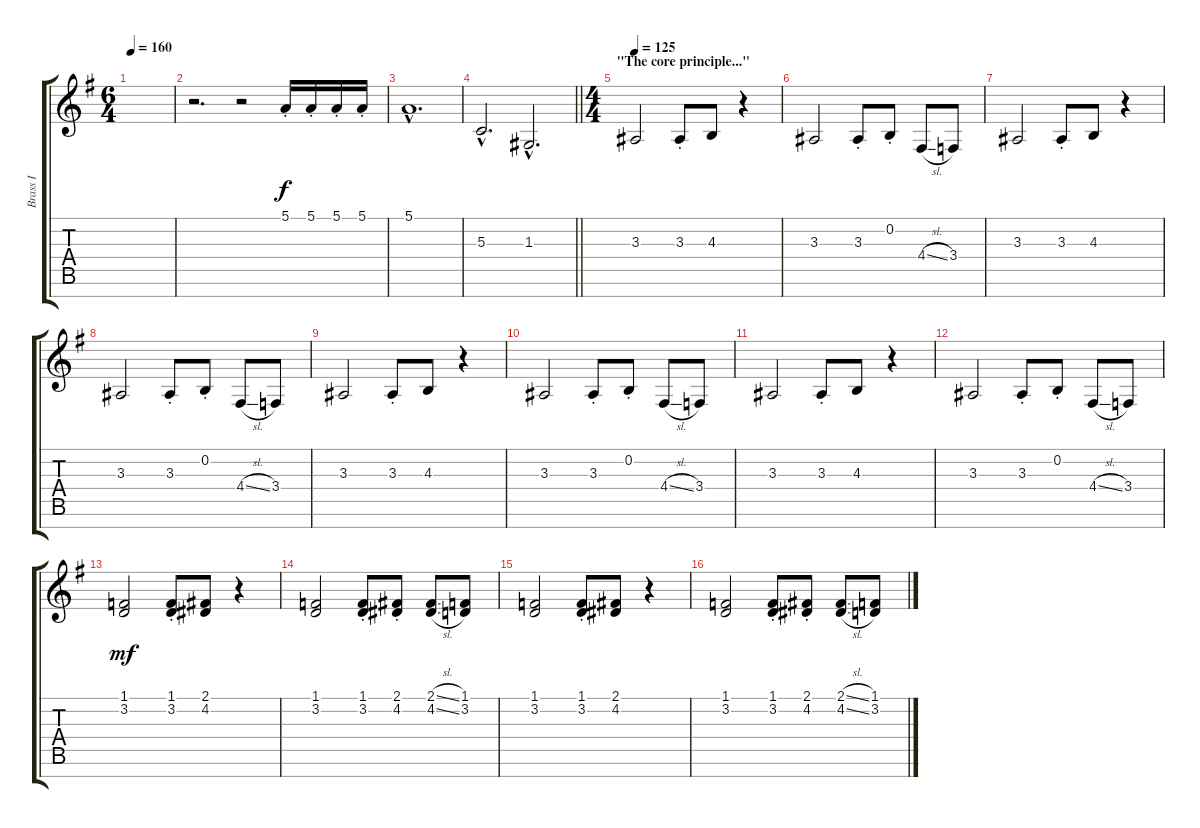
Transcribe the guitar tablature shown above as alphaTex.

\track ("Brass I " "Brass I ") {instrument frenchhorn}
\staff {score tabs}
\tuning (E4 B3 G3 D3 A2 E2 B1) {hide}
\ts (6 4)
\tempo 160
\clef g2
\ks g
|
r.2{d} r.2 5.1{st}.16{volume 14} 5.1{st}.16 5.1{st}.16 5.1{st}.16 |
5.1{hac}.1{d volume 5} |
\barLineRight lightlight
5.3{hac}.2{d volume 14} 1.3{hac}.2{d} |
\ts (4 4)
\section ("" "\"The core principle...\"")
\tempo 125
3.3.2{volume 13 instrument tuba} 3.3{st}.8 4.3.8 r.4 |
3.3.2 3.3{st}.8 0.2{st}.8 4.4{sl}.8 3.4.8 |
3.3.2 3.3{st}.8 4.3.8 r.4 |
3.3.2 3.3{st}.8 0.2{st}.8 4.4{sl}.8 3.4.8 |
3.3.2 3.3{st}.8 4.3.8 r.4 |
3.3.2 3.3{st}.8 0.2{st}.8 4.4{sl}.8 3.4.8 |
3.3.2 3.3{st}.8 4.3.8 r.4 |
3.3.2 3.3{st}.8 0.2{st}.8 4.4{sl}.8 3.4.8 |
(1.1 3.2).2{dy mf instrument frenchhorn} (1.1{st} 3.2{st}).8 (2.1 4.2).8 r.4 |
(1.1 3.2).2 (1.1{st} 3.2{st}).8 (2.1{st} 4.2{st}).8 (2.1{sl} 4.2{sl}).8 (1.1 3.2).8 |
(1.1 3.2).2 (1.1{st} 3.2{st}).8 (2.1 4.2).8 r.4 |
(1.1 3.2).2 (1.1{st} 3.2{st}).8 (2.1{st} 4.2{st}).8 (2.1{sl} 4.2{sl}).8 (1.1 3.2).8
